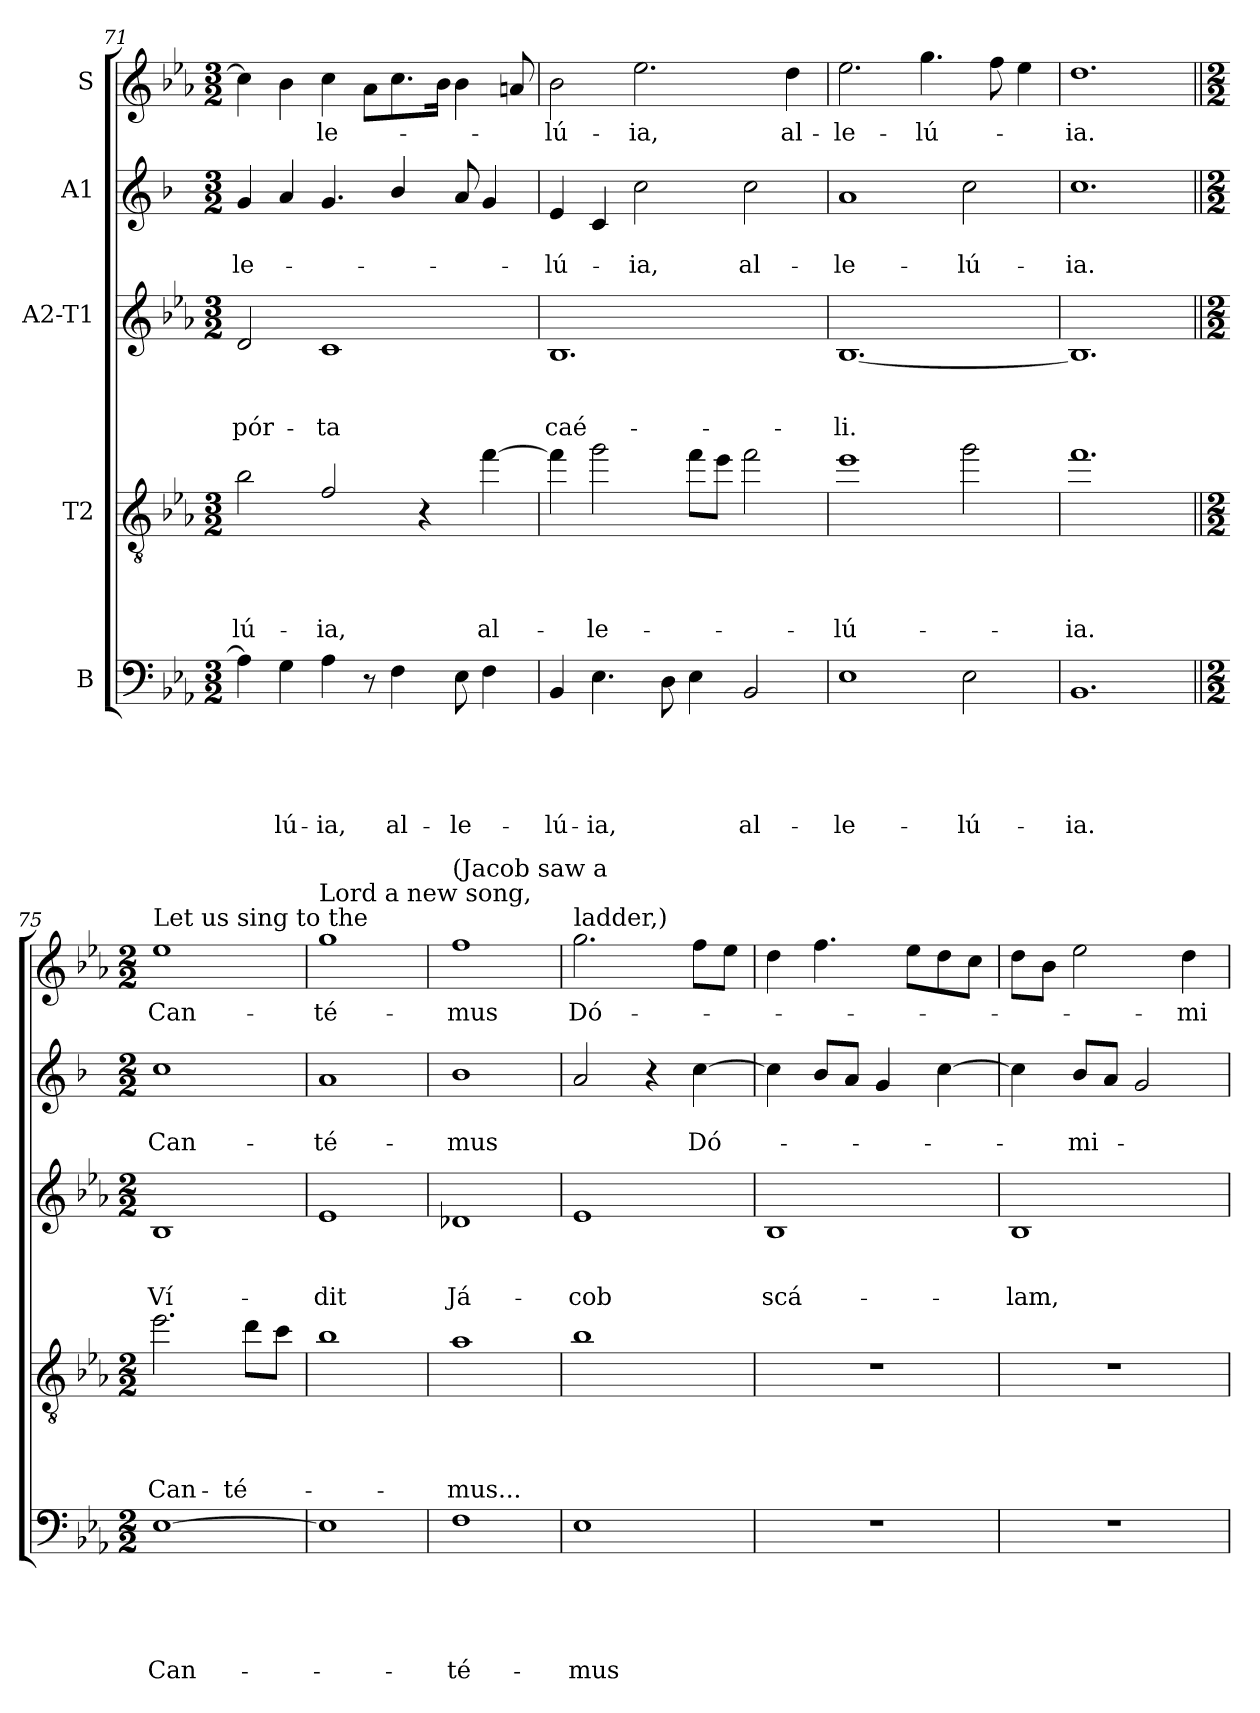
**kern	**text	**text	**text	**text	**text	**kern	**text	**text	**text	**text	**kern	**text	**text	**text	**kern	**text	**text	**kern	**text
*part5	*part5	*part5	*part5	*part5	*part5	*part4	*part4	*part4	*part4	*part4	*part3	*part3	*part3	*part3	*part2	*part2	*part2	*part1	*part1
*staff5	*staff5	*staff5	*staff5	*staff5	*staff5	*staff4	*staff4	*staff4	*staff4	*staff4	*staff3	*staff3	*staff3	*staff3	*staff2	*staff2	*staff2	*staff1	*staff1
*I"B	*	*	*	*	*	*I"T2	*	*	*	*	*I"A2-T1	*	*	*	*I"A1	*	*	*I"S	*
!!LO:LB:g=z
*clefF4	*	*	*	*	*	*clefGv2	*	*	*	*	*clefG2	*	*	*	*clefG2	*	*	*clefG2	*
*	*	*	*	*	*	*ITrd8c14	*	*	*	*	*	*	*	*	*ITrd1c2	*	*	*	*
*k[b-e-a-]	*	*	*	*	*	*k[b-e-a-]	*	*	*	*	*k[b-e-a-]	*	*	*	*k[b-e-a-]	*	*	*k[b-e-a-]	*
*E-:	*	*	*	*	*	*E-:	*	*	*	*	*E-:	*	*	*	*E-:	*	*	*E-:	*
*M3/2	*	*	*	*	*	*M3/2	*	*	*	*	*M3/2	*	*	*	*M3/2	*	*	*M3/2	*
=71	=71	=71	=71	=71	=71	=71	=71	=71	=71	=71	=71	=71	=71	=71	=71	=71	=71	=71	=71
!	!	!	!	!	!	!	!	!	!	!LO:LY:b	!	!	!	!LO:LY:b	!	!	!LO:LY:b	!	!
4A-\]	.	.	.	.	.	2B-\	.	.	.	-lú-	2d/	.	.	pór-	4f/	.	-le-	4cc\]	.
!	!	!	!	!	!LO:LY:b	!	!	!	!	!	!	!	!	!	!	!	!	!	!
4G\	.	.	.	.	-lú-	.	.	.	.	.	.	.	.	.	4g/	.	.	4b-\	.
!	!	!	!	!	!LO:LY:b	!	!	!	!	!LO:LY:b	!	!	!	!LO:LY:b	!	!	!	!	!LO:LY:b
4A-\	.	.	.	.	-ia,	2F/	.	.	.	-ia,	1c	.	.	-ta	4.f/	.	.	4cc\	-le-
8r	.	.	.	.	.	.	.	.	.	.	.	.	.	.	.	.	.	8a-\L	.
!	!	!	!	!	!LO:LY:b	!	!	!	!	!	!	!	!	!	!	!	!	!	!
4F\	.	.	.	.	al-	.	.	.	.	.	.	.	.	.	4a-/	.	.	8.cc\	.
.	.	.	.	.	.	4r	.	.	.	.	.	.	.	.	.	.	.	.	.
.	.	.	.	.	.	.	.	.	.	.	.	.	.	.	.	.	.	16b-\Jk	.
!	!	!	!	!	!LO:LY:b	!	!	!	!	!	!	!	!	!	!	!	!	!	!
8E-\	.	.	.	.	-le-	.	.	.	.	.	.	.	.	.	8g/	.	.	4b-\	.
!	!	!	!	!	!	!	!	!	!	!LO:LY:b	!	!	!	!	!	!	!	!	!
4F\	.	.	.	.	.	[4f\	.	.	.	al-	.	.	.	.	4f/	.	.	.	.
.	.	.	.	.	.	.	.	.	.	.	.	.	.	.	.	.	.	8a/	.
=72	=72	=72	=72	=72	=72	=72	=72	=72	=72	=72	=72	=72	=72	=72	=72	=72	=72	=72	=72
!	!	!	!	!	!LO:LY:b	!	!	!	!	!	!	!	!	!LO:LY:b	!	!	!LO:LY:b	!	!LO:LY:b
4BB-/	.	.	.	.	-lú-	4f\]	.	.	.	.	1.B-	.	.	caé-	4d/	.	-lú-	2b-\	-lú-
!	!	!	!	!	!LO:LY:b	!	!	!	!	!LO:LY:b	!	!	!	!	!	!	!	!	!
4.E-\	.	.	.	.	-ia,	2g\	.	.	.	-le-	.	.	.	.	4B-/	.	.	.	.
!	!	!	!	!	!	!	!	!	!	!	!	!	!	!	!	!	!LO:LY:b	!	!LO:LY:b
.	.	.	.	.	.	.	.	.	.	.	.	.	.	.	2b-\	.	-ia,	2.ee-\	-ia,
8D\	.	.	.	.	.	.	.	.	.	.	.	.	.	.	.	.	.	.	.
4E-\	.	.	.	.	.	8f\L	.	.	.	.	.	.	.	.	.	.	.	.	.
.	.	.	.	.	.	8e-\J	.	.	.	.	.	.	.	.	.	.	.	.	.
!	!	!	!	!	!LO:LY:b	!	!	!	!	!	!	!	!	!	!	!	!LO:LY:b	!	!
2BB-/	.	.	.	.	al-	2f\	.	.	.	.	.	.	.	.	2b-\	.	al-	.	.
!	!	!	!	!	!	!	!	!	!	!	!	!	!	!	!	!	!	!	!LO:LY:b
.	.	.	.	.	.	.	.	.	.	.	.	.	.	.	.	.	.	4dd\	al-
=73	=73	=73	=73	=73	=73	=73	=73	=73	=73	=73	=73	=73	=73	=73	=73	=73	=73	=73	=73
!	!	!	!	!	!LO:LY:b	!	!	!	!	!LO:LY:b	!	!	!	!LO:LY:b	!	!	!LO:LY:b	!	!LO:LY:b
1E-	.	.	.	.	-le-	1e-	.	.	.	-lú-	[1.B-	.	.	-li.	1g	.	-le-	2.ee-\	-le-
!	!	!	!	!	!	!	!	!	!	!	!	!	!	!	!	!	!	!	!LO:LY:b
.	.	.	.	.	.	.	.	.	.	.	.	.	.	.	.	.	.	4.gg\	-lú-
!	!	!	!	!	!LO:LY:b	!	!	!	!	!	!	!	!	!	!	!	!LO:LY:b	!	!
2E-\	.	.	.	.	-lú-	2g\	.	.	.	.	.	.	.	.	2b-\	.	-lú-	.	.
.	.	.	.	.	.	.	.	.	.	.	.	.	.	.	.	.	.	8ff\	.
.	.	.	.	.	.	.	.	.	.	.	.	.	.	.	.	.	.	4ee-\	.
=74	=74	=74	=74	=74	=74	=74	=74	=74	=74	=74	=74	=74	=74	=74	=74	=74	=74	=74	=74
!	!	!	!	!	!LO:LY:b	!	!	!	!	!LO:LY:b	!	!	!	!	!	!	!LO:LY:b	!	!LO:LY:b
1.BB-	.	.	.	.	-ia.	1.f	.	.	.	-ia.	1.B-]	.	.	.	1.b-	.	-ia.	1.dd	-ia.
!!LO:PB:g=z
=75||	=75||	=75||	=75||	=75||	=75||	=75||	=75||	=75||	=75||	=75||	=75||	=75||	=75||	=75||	=75||	=75||	=75||	=75||	=75||
*M2/2	*	*	*	*	*	*M2/2	*	*	*	*	*M2/2	*	*	*	*M2/2	*	*	*M2/2	*
!	!	!	!	!	!	!	!	!	!	!	!	!	!	!	!	!	!	!LO:TX:a:t=Let us sing to the	!
!	!	!	!	!	!LO:LY:b	!	!	!	!	!LO:LY:b	!	!	!	!LO:LY:b	!	!	!LO:LY:b	!	!LO:LY:b
[1E-	.	.	.	.	Can-	2.e-\	.	.	.	Can-	1B-	.	.	Ví-	1b-	.	Can-	1ee-	Can-
!	!	!	!	!	!	!	!	!	!	!LO:LY:b	!	!	!	!	!	!	!	!	!
.	.	.	.	.	.	8d\L	.	.	.	-té-	.	.	.	.	.	.	.	.	.
.	.	.	.	.	.	8c\J	.	.	.	.	.	.	.	.	.	.	.	.	.
=76	=76	=76	=76	=76	=76	=76	=76	=76	=76	=76	=76	=76	=76	=76	=76	=76	=76	=76	=76
!	!	!	!	!	!	!	!	!	!	!	!	!	!	!	!	!	!	!LO:TX:a:t=Lord a new song,	!
!	!	!	!	!	!	!	!	!	!	!	!	!	!	!LO:LY:b	!	!	!LO:LY:b	!	!LO:LY:b
1E-]	.	.	.	.	.	1B-	.	.	.	.	1e-	.	.	-dit	1g	.	-té-	1gg	-té-
=77	=77	=77	=77	=77	=77	=77	=77	=77	=77	=77	=77	=77	=77	=77	=77	=77	=77	=77	=77
!	!	!	!	!	!	!	!	!	!	!	!	!	!	!	!	!	!	!LO:TX:a:t=(Jacob saw a	!
!	!	!	!	!	!LO:LY:b	!	!	!	!	!LO:LY:b	!	!	!	!LO:LY:b	!	!	!LO:LY:b	!	!LO:LY:b
1F	.	.	.	.	-té-	1A-	.	.	.	-mus...	1d-	.	.	Já-	1a-	.	-mus	1ff	-mus
=78	=78	=78	=78	=78	=78	=78	=78	=78	=78	=78	=78	=78	=78	=78	=78	=78	=78	=78	=78
!	!	!	!	!	!	!	!	!	!	!	!	!	!	!	!	!	!	!LO:TX:a:t=ladder,)	!
!	!	!	!	!	!LO:LY:b	!	!	!	!	!	!	!	!	!LO:LY:b	!	!	!	!	!LO:LY:b
1E-	.	.	.	.	-mus	1B-	.	.	.	.	1e-	.	.	-cob	2g/	.	.	2.gg\	Dó-
.	.	.	.	.	.	.	.	.	.	.	.	.	.	.	4r	.	.	.	.
!	!	!	!	!	!	!	!	!	!	!	!	!	!	!	!	!	!LO:LY:b	!	!
.	.	.	.	.	.	.	.	.	.	.	.	.	.	.	[4b-\	.	Dó-	8ff\L	.
.	.	.	.	.	.	.	.	.	.	.	.	.	.	.	.	.	.	8ee-\J	.
=79	=79	=79	=79	=79	=79	=79	=79	=79	=79	=79	=79	=79	=79	=79	=79	=79	=79	=79	=79
!	!	!	!	!	!	!	!	!	!	!	!	!	!	!LO:LY:b	!	!	!	!	!
1r	.	.	.	.	.	1r	.	.	.	.	1B-	.	.	scá-	4b-\]	.	.	4dd\	.
.	.	.	.	.	.	.	.	.	.	.	.	.	.	.	8a-/L	.	.	4.ff\	.
.	.	.	.	.	.	.	.	.	.	.	.	.	.	.	8g/J	.	.	.	.
.	.	.	.	.	.	.	.	.	.	.	.	.	.	.	4f/	.	.	.	.
.	.	.	.	.	.	.	.	.	.	.	.	.	.	.	.	.	.	8ee-\L	.
.	.	.	.	.	.	.	.	.	.	.	.	.	.	.	[4b-\	.	.	8dd\	.
.	.	.	.	.	.	.	.	.	.	.	.	.	.	.	.	.	.	8cc\J	.
=80	=80	=80	=80	=80	=80	=80	=80	=80	=80	=80	=80	=80	=80	=80	=80	=80	=80	=80	=80
!	!	!	!	!	!	!	!	!	!	!	!	!	!	!LO:LY:b	!	!	!	!	!
1r	.	.	.	.	.	1r	.	.	.	.	1B-	.	.	-lam,	4b-\]	.	.	8dd\L	.
.	.	.	.	.	.	.	.	.	.	.	.	.	.	.	.	.	.	8b-\J	.
!	!	!	!	!	!	!	!	!	!	!	!	!	!	!	!	!	!LO:LY:b	!	!
.	.	.	.	.	.	.	.	.	.	.	.	.	.	.	8a-/L	.	-mi-	2ee-\	.
.	.	.	.	.	.	.	.	.	.	.	.	.	.	.	8g/J	.	.	.	.
.	.	.	.	.	.	.	.	.	.	.	.	.	.	.	2f/	.	.	.	.
!	!	!	!	!	!	!	!	!	!	!	!	!	!	!	!	!	!	!	!LO:LY:b
.	.	.	.	.	.	.	.	.	.	.	.	.	.	.	.	.	.	4dd\	-mi-
=	=	=	=	=	=	=	=	=	=	=	=	=	=	=	=	=	=	=	=
*-	*-	*-	*-	*-	*-	*-	*-	*-	*-	*-	*-	*-	*-	*-	*-	*-	*-	*-	*-
